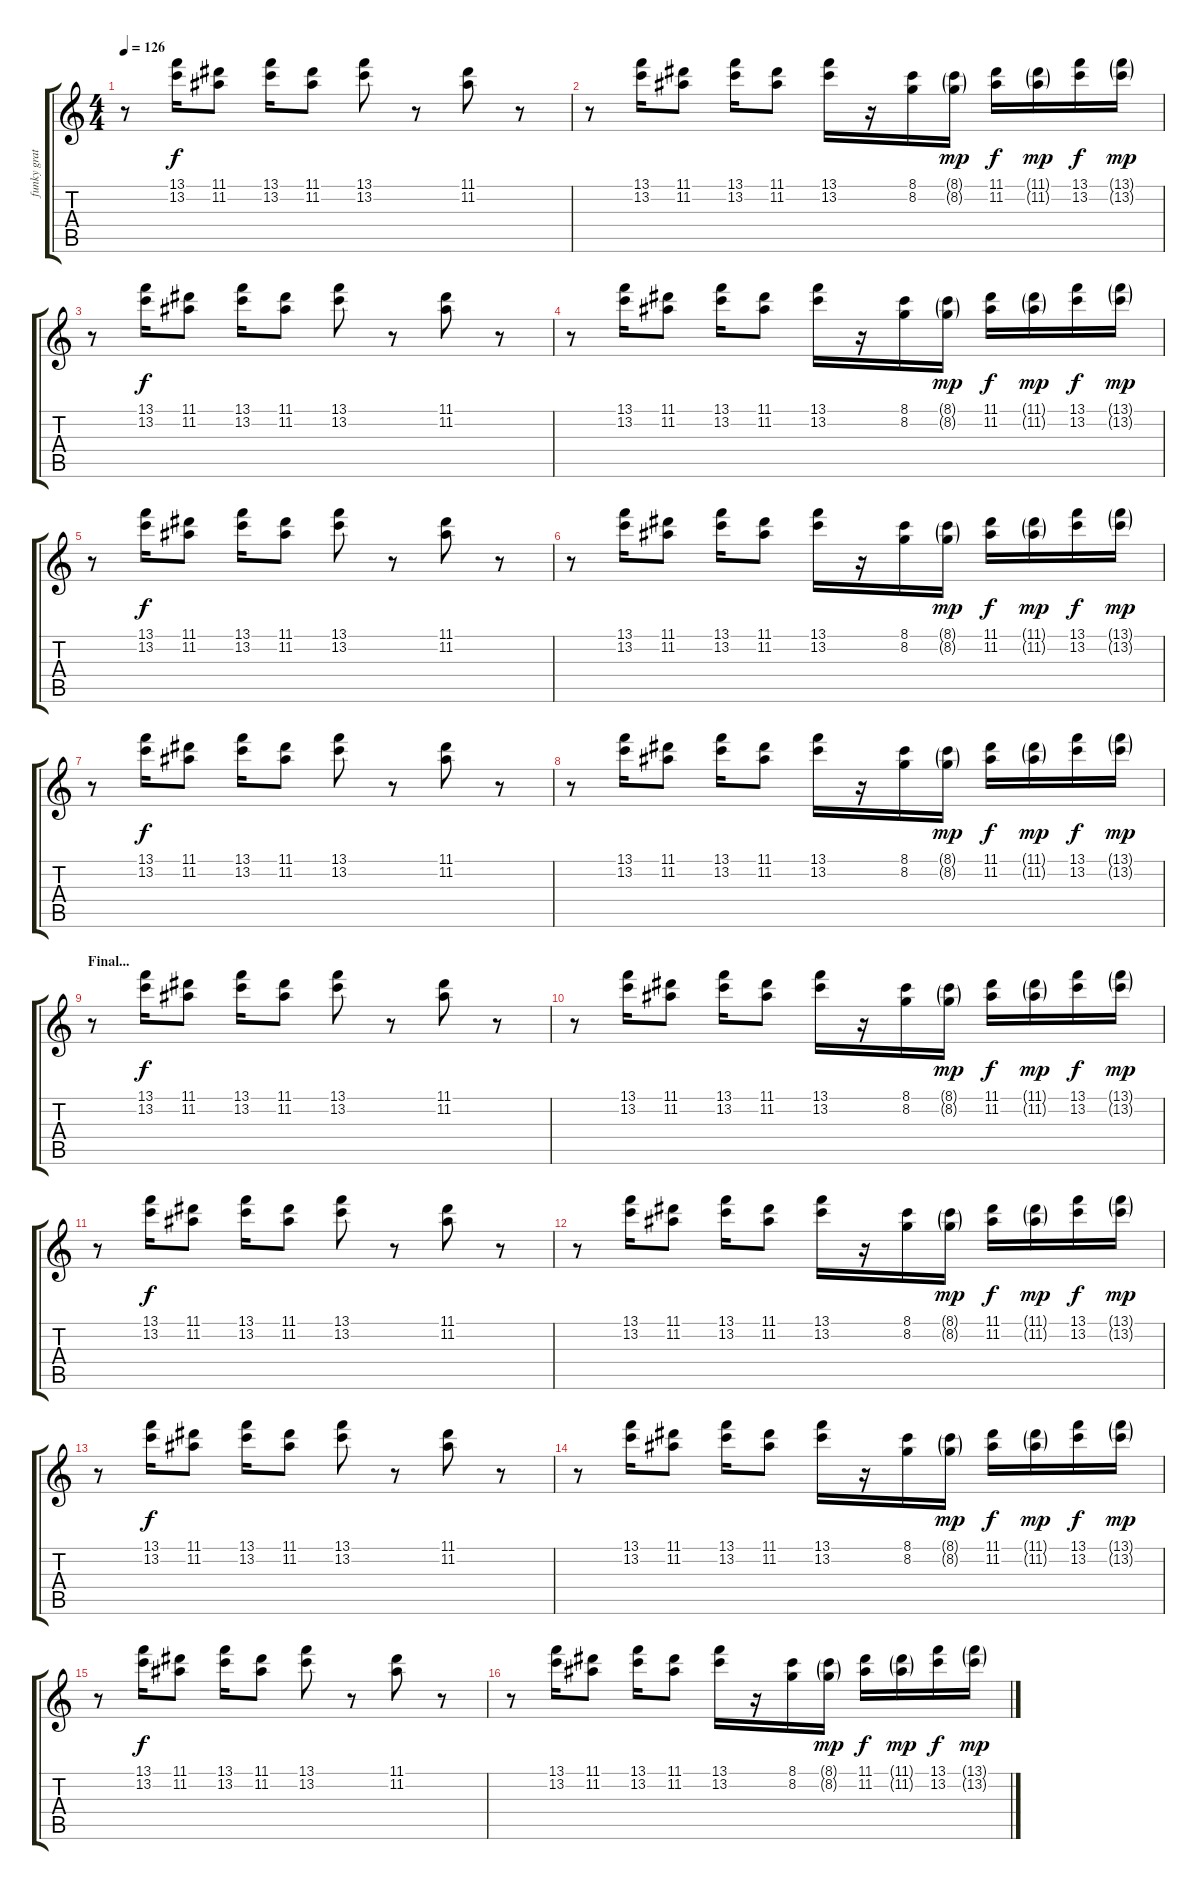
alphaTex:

\track ("funky gratte" "funky grat") {instrument electricguitarclean}
\staff {score tabs}
\tuning (E4 B3 G3 D3 A2 E2) {hide}
\ts (4 4)
\tempo 126
\clef g2
\ks c
r.8{dy mp} (13.1 13.2).16{dy f} (11.1 11.2).8 (13.1 13.2).16 (11.1 11.2).8 (13.1 13.2).8 r.8 (11.1 11.2).8 r.8 |
r.8 (13.1 13.2).16 (11.1 11.2).8 (13.1 13.2).16 (11.1 11.2).8 (13.1 13.2).16 r.16 (8.1 8.2).16 (8.1{g} 8.2{g}).16{dy mp} (11.1 11.2).16{dy f} (11.1{g} 11.2{g}).16{dy mp} (13.1 13.2).16{dy f} (13.1{g} 13.2{g}).16{dy mp} |
r.8 (13.1 13.2).16{dy f} (11.1 11.2).8 (13.1 13.2).16 (11.1 11.2).8 (13.1 13.2).8 r.8 (11.1 11.2).8 r.8 |
r.8 (13.1 13.2).16 (11.1 11.2).8 (13.1 13.2).16 (11.1 11.2).8 (13.1 13.2).16 r.16 (8.1 8.2).16 (8.1{g} 8.2{g}).16{dy mp} (11.1 11.2).16{dy f} (11.1{g} 11.2{g}).16{dy mp} (13.1 13.2).16{dy f} (13.1{g} 13.2{g}).16{dy mp} |
r.8 (13.1 13.2).16{dy f} (11.1 11.2).8 (13.1 13.2).16 (11.1 11.2).8 (13.1 13.2).8 r.8 (11.1 11.2).8 r.8 |
r.8 (13.1 13.2).16 (11.1 11.2).8 (13.1 13.2).16 (11.1 11.2).8 (13.1 13.2).16 r.16 (8.1 8.2).16 (8.1{g} 8.2{g}).16{dy mp} (11.1 11.2).16{dy f} (11.1{g} 11.2{g}).16{dy mp} (13.1 13.2).16{dy f} (13.1{g} 13.2{g}).16{dy mp} |
r.8 (13.1 13.2).16{dy f} (11.1 11.2).8 (13.1 13.2).16 (11.1 11.2).8 (13.1 13.2).8 r.8 (11.1 11.2).8 r.8 |
r.8 (13.1 13.2).16 (11.1 11.2).8 (13.1 13.2).16 (11.1 11.2).8 (13.1 13.2).16 r.16 (8.1 8.2).16 (8.1{g} 8.2{g}).16{dy mp} (11.1 11.2).16{dy f} (11.1{g} 11.2{g}).16{dy mp} (13.1 13.2).16{dy f} (13.1{g} 13.2{g}).16{dy mp} |
\section ("" "Final...")
r.8 (13.1 13.2).16{dy f} (11.1 11.2).8 (13.1 13.2).16 (11.1 11.2).8 (13.1 13.2).8 r.8 (11.1 11.2).8 r.8 |
r.8 (13.1 13.2).16 (11.1 11.2).8 (13.1 13.2).16 (11.1 11.2).8 (13.1 13.2).16 r.16 (8.1 8.2).16 (8.1{g} 8.2{g}).16{dy mp} (11.1 11.2).16{dy f} (11.1{g} 11.2{g}).16{dy mp} (13.1 13.2).16{dy f} (13.1{g} 13.2{g}).16{dy mp} |
r.8 (13.1 13.2).16{dy f} (11.1 11.2).8 (13.1 13.2).16 (11.1 11.2).8 (13.1 13.2).8 r.8 (11.1 11.2).8 r.8 |
r.8 (13.1 13.2).16 (11.1 11.2).8 (13.1 13.2).16 (11.1 11.2).8 (13.1 13.2).16 r.16 (8.1 8.2).16 (8.1{g} 8.2{g}).16{dy mp} (11.1 11.2).16{dy f} (11.1{g} 11.2{g}).16{dy mp} (13.1 13.2).16{dy f} (13.1{g} 13.2{g}).16{dy mp} |
r.8 (13.1 13.2).16{dy f} (11.1 11.2).8 (13.1 13.2).16 (11.1 11.2).8 (13.1 13.2).8 r.8 (11.1 11.2).8 r.8 |
r.8 (13.1 13.2).16 (11.1 11.2).8 (13.1 13.2).16 (11.1 11.2).8 (13.1 13.2).16 r.16 (8.1 8.2).16 (8.1{g} 8.2{g}).16{dy mp} (11.1 11.2).16{dy f} (11.1{g} 11.2{g}).16{dy mp} (13.1 13.2).16{dy f} (13.1{g} 13.2{g}).16{dy mp} |
r.8 (13.1 13.2).16{dy f} (11.1 11.2).8 (13.1 13.2).16 (11.1 11.2).8 (13.1 13.2).8 r.8 (11.1 11.2).8 r.8 |
r.8 (13.1 13.2).16 (11.1 11.2).8 (13.1 13.2).16 (11.1 11.2).8 (13.1 13.2).16 r.16 (8.1 8.2).16 (8.1{g} 8.2{g}).16{dy mp} (11.1 11.2).16{dy f} (11.1{g} 11.2{g}).16{dy mp} (13.1 13.2).16{dy f} (13.1{g} 13.2{g}).16{dy mp}
